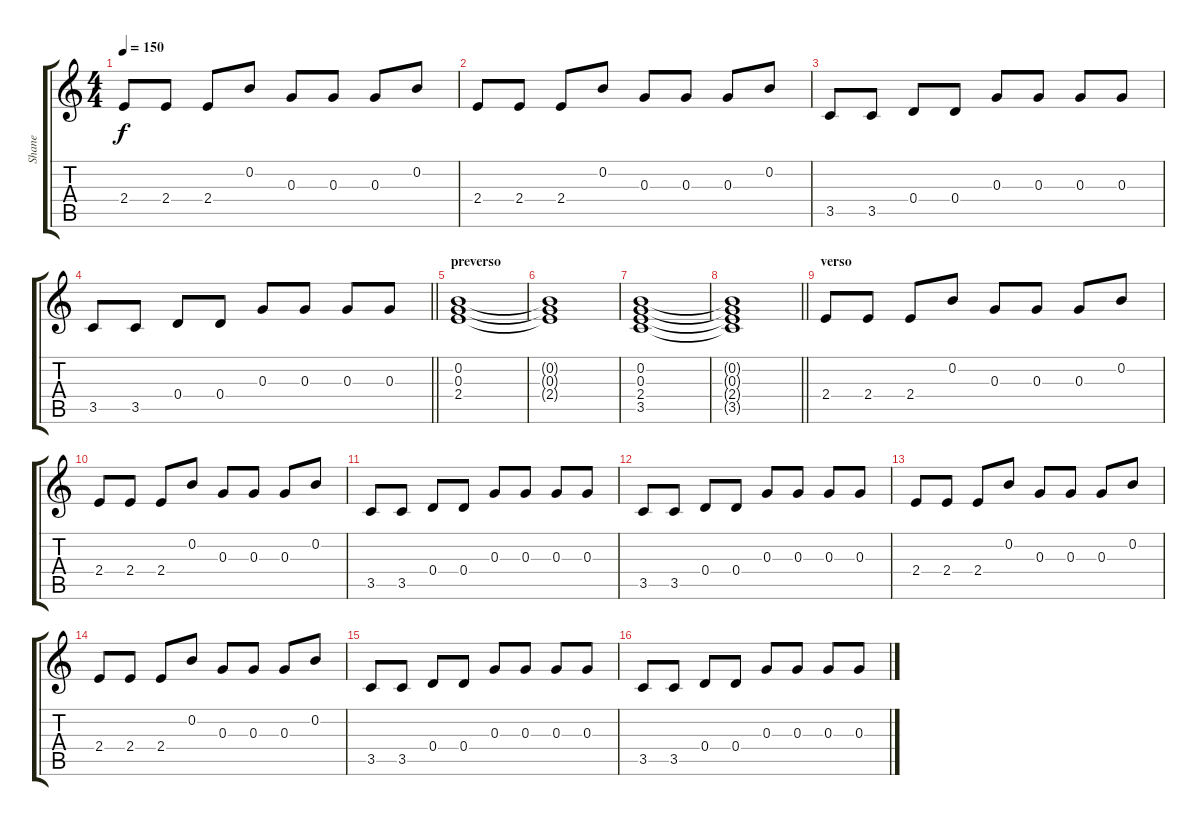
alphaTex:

\track ("Shane" "Shane") {instrument acousticguitarnylon}
\staff {score tabs}
\tuning (E4 B3 G3 D3 A2 E2) {hide}
\ts (4 4)
\tempo 150
\clef g2
\ks c
2.4.8{dy f} 2.4.8 2.4.8 0.2.8 0.3.8 0.3.8 0.3.8 0.2.8 |
2.4.8 2.4.8 2.4.8 0.2.8 0.3.8 0.3.8 0.3.8 0.2.8 |
3.5.8 3.5.8 0.4.8 0.4.8 0.3.8 0.3.8 0.3.8 0.3.8 |
\barLineRight lightlight
3.5.8 3.5.8 0.4.8 0.4.8 0.3.8 0.3.8 0.3.8 0.3.8 |
\section ("" "preverso")
(0.2 0.3 2.4).1 |
(0.2{t} 0.3{t} 2.4{t}).1 |
(0.2 0.3 2.4 3.5).1 |
\barLineRight lightlight
(0.2{t} 0.3{t} 2.4{t} 3.5{t}).1 |
\section ("" "verso")
2.4.8 2.4.8 2.4.8 0.2.8 0.3.8 0.3.8 0.3.8 0.2.8 |
2.4.8 2.4.8 2.4.8 0.2.8 0.3.8 0.3.8 0.3.8 0.2.8 |
3.5.8 3.5.8 0.4.8 0.4.8 0.3.8 0.3.8 0.3.8 0.3.8 |
3.5.8 3.5.8 0.4.8 0.4.8 0.3.8 0.3.8 0.3.8 0.3.8 |
2.4.8 2.4.8 2.4.8 0.2.8 0.3.8 0.3.8 0.3.8 0.2.8 |
2.4.8 2.4.8 2.4.8 0.2.8 0.3.8 0.3.8 0.3.8 0.2.8 |
3.5.8 3.5.8 0.4.8 0.4.8 0.3.8 0.3.8 0.3.8 0.3.8 |
3.5.8 3.5.8 0.4.8 0.4.8 0.3.8 0.3.8 0.3.8 0.3.8
